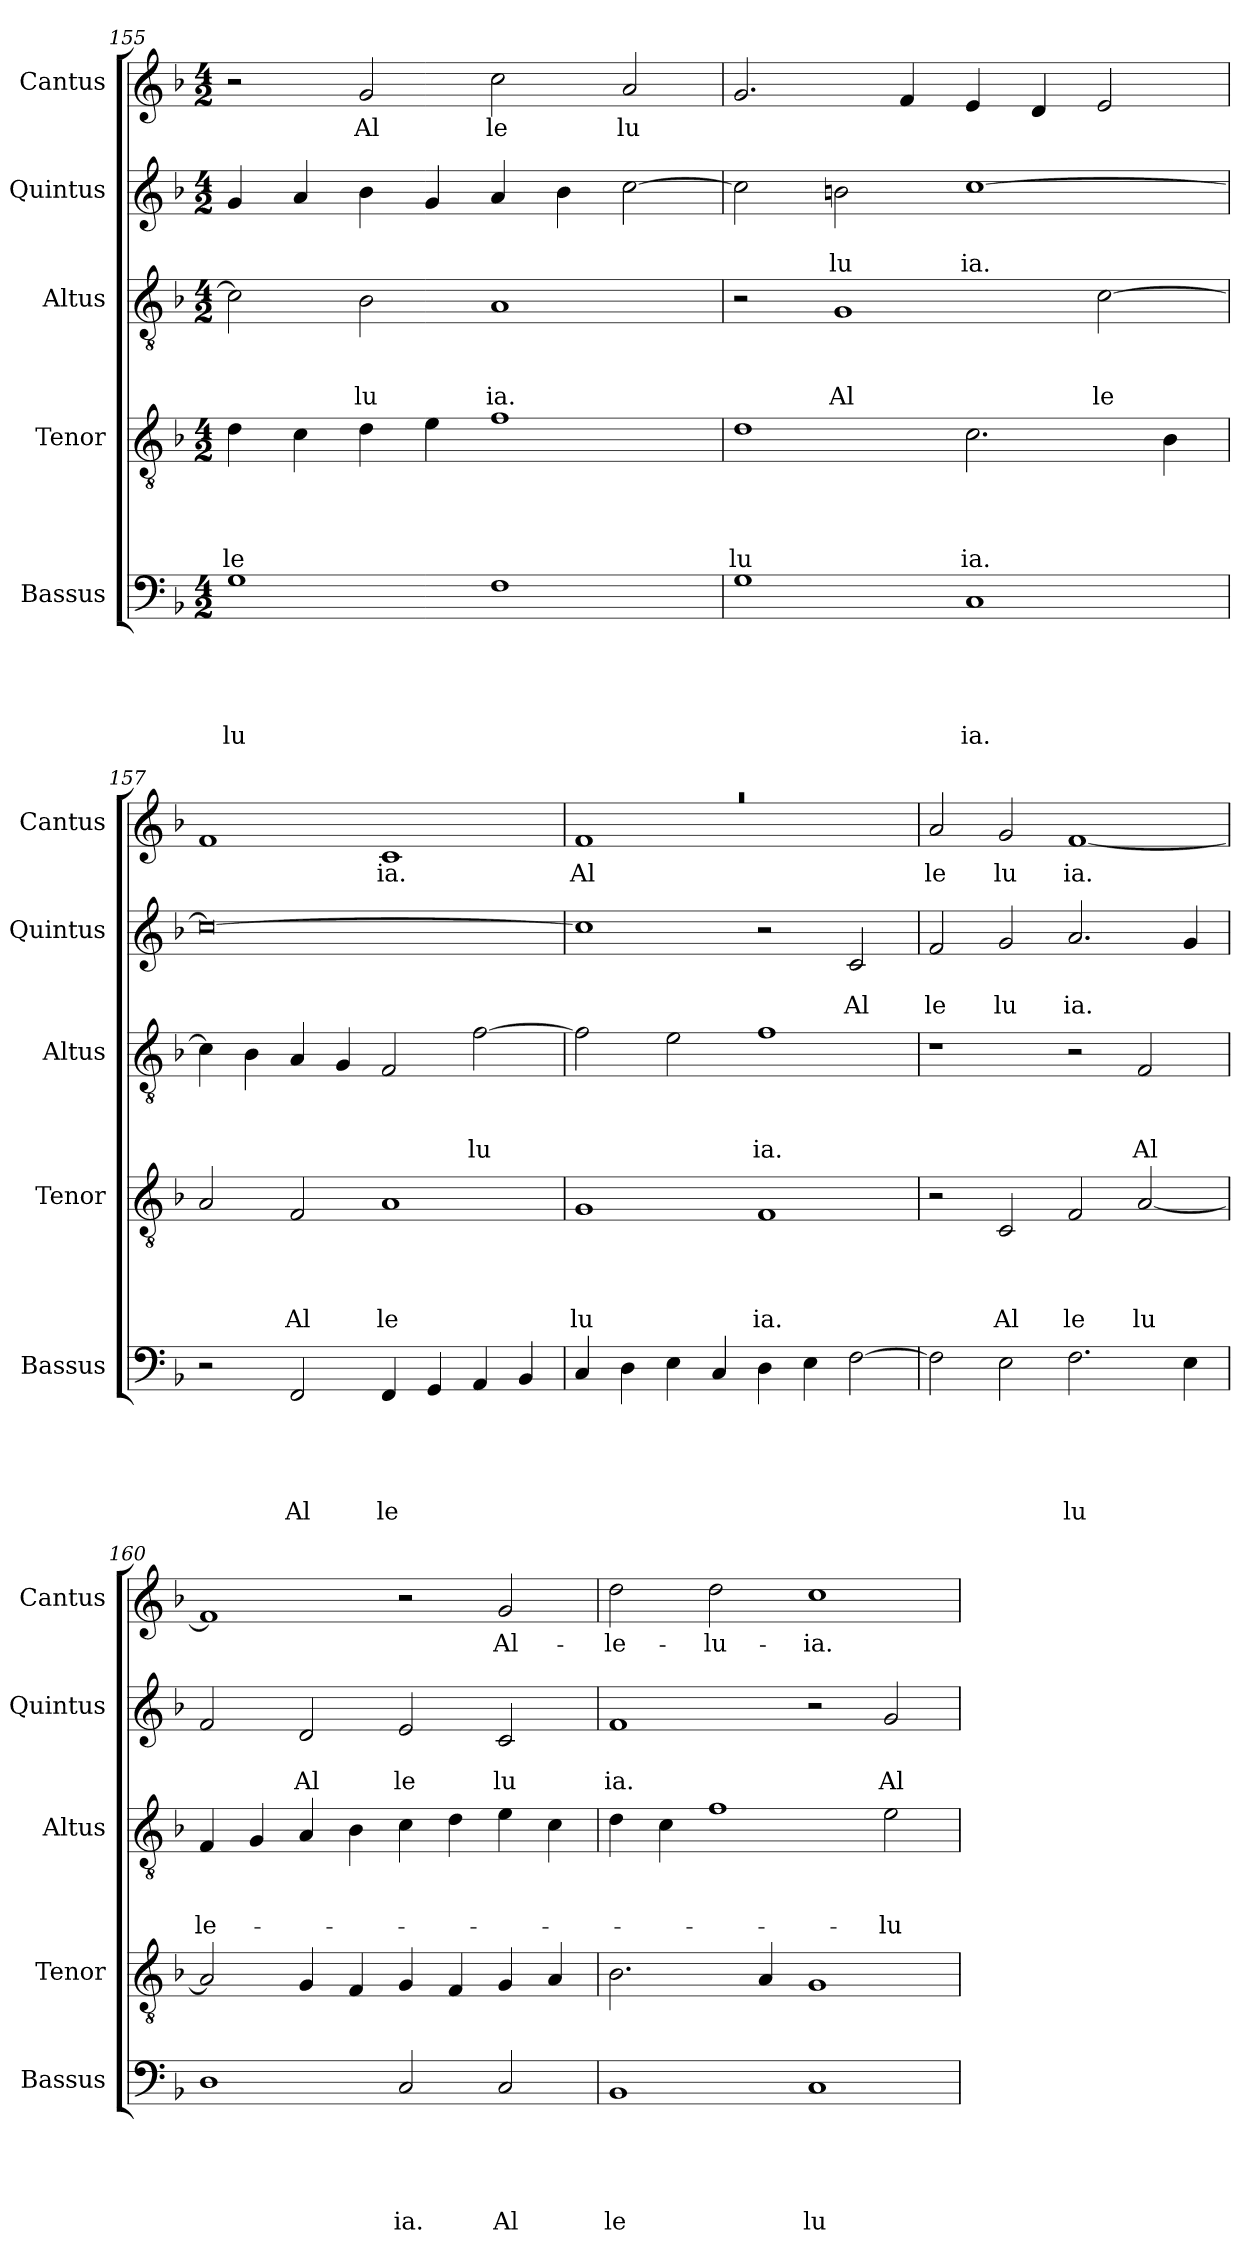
**kern	**text	**text	**text	**text	**text	**kern	**text	**text	**text	**text	**kern	**text	**text	**text	**kern	**text	**text	**kern	**text
*part5	*part5	*part5	*part5	*part5	*part5	*part4	*part4	*part4	*part4	*part4	*part3	*part3	*part3	*part3	*part2	*part2	*part2	*part1	*part1
*staff5	*staff5	*staff5	*staff5	*staff5	*staff5	*staff4	*staff4	*staff4	*staff4	*staff4	*staff3	*staff3	*staff3	*staff3	*staff2	*staff2	*staff2	*staff1	*staff1
*I"Bassus	*	*	*	*	*	*I"Tenor	*	*	*	*	*I"Altus	*	*	*	*I"Quintus	*	*	*I"Cantus	*
*I'Bassus	*	*	*	*	*	*I'Tenor	*	*	*	*	*I'Altus	*	*	*	*I'Quintus	*	*	*I'Cantus	*
*clefF4	*	*	*	*	*	*clefGv2	*	*	*	*	*clefGv2	*	*	*	*clefG2	*	*	*clefG2	*
*k[b-]	*	*	*	*	*	*k[b-]	*	*	*	*	*k[b-]	*	*	*	*k[b-]	*	*	*k[b-]	*
*F:	*	*	*	*	*	*F:	*	*	*	*	*F:	*	*	*	*F:	*	*	*F:	*
*M4/2	*	*	*	*	*	*M4/2	*	*	*	*	*M4/2	*	*	*	*M4/2	*	*	*M4/2	*
=155	=155	=155	=155	=155	=155	=155	=155	=155	=155	=155	=155	=155	=155	=155	=155	=155	=155	=155	=155
!	!	!	!	!	!LO:LY:b	!	!	!	!	!LO:LY:b	!	!	!	!	!	!	!	!	!
1G	.	.	.	.	lu	4d\	.	.	.	le	2c\]	.	.	.	4g/	.	.	2r	.
.	.	.	.	.	.	4c\	.	.	.	.	.	.	.	.	4a/	.	.	.	.
!	!	!	!	!	!	!	!	!	!	!	!	!	!	!LO:LY:b	!	!	!	!	!LO:LY:b
.	.	.	.	.	.	4d\	.	.	.	.	2B-\	.	.	lu	4b-\	.	.	2g/	Al
.	.	.	.	.	.	4e\	.	.	.	.	.	.	.	.	4g/	.	.	.	.
!	!	!	!	!	!	!	!	!	!	!	!	!	!	!LO:LY:b	!	!	!	!	!LO:LY:b
1F	.	.	.	.	.	1f	.	.	.	.	1A	.	.	ia.	4a/	.	.	2cc\	le
.	.	.	.	.	.	.	.	.	.	.	.	.	.	.	4b-\	.	.	.	.
!	!	!	!	!	!	!	!	!	!	!	!	!	!	!	!	!	!	!	!LO:LY:b
.	.	.	.	.	.	.	.	.	.	.	.	.	.	.	[>2cc\	.	.	2a/	lu
=156	=156	=156	=156	=156	=156	=156	=156	=156	=156	=156	=156	=156	=156	=156	=156	=156	=156	=156	=156
!	!	!	!	!	!	!	!	!	!	!LO:LY:b	!	!	!	!	!	!	!	!	!
1G	.	.	.	.	.	1d	.	.	.	lu	2r	.	.	.	2cc\]	.	.	2.g/	.
!	!	!	!	!	!	!	!	!	!	!	!	!	!	!LO:LY:b	!	!	!LO:LY:b	!	!
.	.	.	.	.	.	.	.	.	.	.	1G	.	.	Al	2b\	.	lu	.	.
.	.	.	.	.	.	.	.	.	.	.	.	.	.	.	.	.	.	4f/	.
!	!	!	!	!	!LO:LY:b	!	!	!	!	!LO:LY:b	!	!	!	!	!	!	!LO:LY:b	!	!
1C	.	.	.	.	ia.	2.c\	.	.	.	ia.	.	.	.	.	[>1cc	.	ia.	4e/	.
.	.	.	.	.	.	.	.	.	.	.	.	.	.	.	.	.	.	4d/	.
!	!	!	!	!	!	!	!	!	!	!	!	!	!	!LO:LY:b	!	!	!	!	!
.	.	.	.	.	.	.	.	.	.	.	[>2c\	.	.	le	.	.	.	2e/	.
.	.	.	.	.	.	4B-\	.	.	.	.	.	.	.	.	.	.	.	.	.
=157	=157	=157	=157	=157	=157	=157	=157	=157	=157	=157	=157	=157	=157	=157	=157	=157	=157	=157	=157
2r	.	.	.	.	.	2A/	.	.	.	.	4c\]	.	.	.	0cc_	.	.	1f	.
.	.	.	.	.	.	.	.	.	.	.	4B-\	.	.	.	.	.	.	.	.
!	!	!	!	!	!LO:LY:b	!	!	!	!	!LO:LY:b	!	!	!	!	!	!	!	!	!
2FF/	.	.	.	.	Al	2F/	.	.	.	Al	4A/	.	.	.	.	.	.	.	.
.	.	.	.	.	.	.	.	.	.	.	4G/	.	.	.	.	.	.	.	.
!	!	!	!	!	!LO:LY:b	!	!	!	!	!LO:LY:b	!	!	!	!	!	!	!	!	!LO:LY:b
4FF/	.	.	.	.	le	1A	.	.	.	le	2F/	.	.	.	.	.	.	1c	ia.
4GG/	.	.	.	.	.	.	.	.	.	.	.	.	.	.	.	.	.	.	.
!	!	!	!	!	!	!	!	!	!	!	!	!	!	!LO:LY:b	!	!	!	!	!
4AA/	.	.	.	.	.	.	.	.	.	.	[>2f\	.	.	lu	.	.	.	.	.
4BB-/	.	.	.	.	.	.	.	.	.	.	.	.	.	.	.	.	.	.	.
=158	=158	=158	=158	=158	=158	=158	=158	=158	=158	=158	=158	=158	=158	=158	=158	=158	=158	=158	=158
!	!	!	!	!	!	!	!	!	!	!LO:LY:b	!	!	!	!	!	!	!	!LO:N:vis=1	!LO:LY:b
*	*	*	*	*	*	*	*	*	*	*	*	*	*	*	*	*	*	*^	*
4C/	.	.	.	.	.	1G	.	.	.	lu	2f\]	.	.	.	1cc]	.	.	0raa	1f	Al
4D\	.	.	.	.	.	.	.	.	.	.	.	.	.	.	.	.	.	.	.	.
4E\	.	.	.	.	.	.	.	.	.	.	2e\	.	.	.	.	.	.	.	.	.
4C/	.	.	.	.	.	.	.	.	.	.	.	.	.	.	.	.	.	.	.	.
!	!	!	!	!	!	!	!	!	!	!LO:LY:b	!	!	!	!LO:LY:b	!	!	!	!	!	!
4D\	.	.	.	.	.	1F	.	.	.	ia.	1f	.	.	ia.	2r	.	.	.	1ryy	.
4E\	.	.	.	.	.	.	.	.	.	.	.	.	.	.	.	.	.	.	.	.
!	!	!	!	!	!	!	!	!	!	!	!	!	!	!	!	!	!LO:LY:b	!	!	!
[>2F\	.	.	.	.	.	.	.	.	.	.	.	.	.	.	2c/	.	Al	.	.	.
*	*	*	*	*	*	*	*	*	*	*	*	*	*	*	*	*	*	*v	*v	*
=159	=159	=159	=159	=159	=159	=159	=159	=159	=159	=159	=159	=159	=159	=159	=159	=159	=159	=159	=159
!	!	!	!	!	!	!	!	!	!	!	!	!	!	!	!	!	!LO:LY:b	!	!LO:LY:b
2F\]	.	.	.	.	.	2r	.	.	.	.	1r	.	.	.	2f/	.	le	2a/	le
!	!	!	!	!	!	!	!	!	!	!LO:LY:b	!	!	!	!	!	!	!LO:LY:b	!	!LO:LY:b
2E\	.	.	.	.	.	2C/	.	.	.	Al	.	.	.	.	2g/	.	lu	2g/	lu
!	!	!	!	!	!LO:LY:b	!	!	!	!	!LO:LY:b	!	!	!	!	!	!	!LO:LY:b	!	!LO:LY:b
2.F\	.	.	.	.	lu	2F/	.	.	.	le	2r	.	.	.	2.a/	.	ia.	[<1f	ia.
!	!	!	!	!	!	!	!	!	!	!LO:LY:b	!	!	!	!LO:LY:b	!	!	!	!	!
.	.	.	.	.	.	[<2A/	.	.	.	lu	2F/	.	.	Al	.	.	.	.	.
4E\	.	.	.	.	.	.	.	.	.	.	.	.	.	.	4g/	.	.	.	.
!!LO:LB:g=z
=160	=160	=160	=160	=160	=160	=160	=160	=160	=160	=160	=160	=160	=160	=160	=160	=160	=160	=160	=160
!	!	!	!	!	!	!	!	!	!	!	!	!	!	!LO:LY:b	!	!	!	!	!
1D	.	.	.	.	.	2A/]	.	.	.	.	4F/	.	.	le-	2f/	.	.	1f]	.
.	.	.	.	.	.	.	.	.	.	.	4G/	.	.	.	.	.	.	.	.
!	!	!	!	!	!	!	!	!	!	!	!	!	!	!	!	!	!LO:LY:b	!	!
.	.	.	.	.	.	4G/	.	.	.	.	4A/	.	.	.	2d/	.	Al	.	.
.	.	.	.	.	.	4F/	.	.	.	.	4B-\	.	.	.	.	.	.	.	.
!	!	!	!	!	!LO:LY:b	!	!	!	!	!	!	!	!	!	!	!	!LO:LY:b	!	!
2C/	.	.	.	.	ia.	4G/	.	.	.	.	4c\	.	.	.	2e/	.	le	2r	.
.	.	.	.	.	.	4F/	.	.	.	.	4d\	.	.	.	.	.	.	.	.
!	!	!	!	!	!LO:LY:b	!	!	!	!	!	!	!	!	!	!	!	!LO:LY:b	!	!LO:LY:b
2C/	.	.	.	.	Al	4G/	.	.	.	.	4e\	.	.	.	2c/	.	lu	2g/	Al-
.	.	.	.	.	.	4A/	.	.	.	.	4c\	.	.	.	.	.	.	.	.
=161	=161	=161	=161	=161	=161	=161	=161	=161	=161	=161	=161	=161	=161	=161	=161	=161	=161	=161	=161
!	!	!	!	!	!LO:LY:b	!	!	!	!	!	!	!	!	!	!	!	!LO:LY:b	!	!LO:LY:b
1BB-	.	.	.	.	le	2.B-\	.	.	.	.	4d\	.	.	.	1f	.	ia.	2dd\	-le-
.	.	.	.	.	.	.	.	.	.	.	4c\	.	.	.	.	.	.	.	.
!	!	!	!	!	!	!	!	!	!	!	!	!	!	!	!	!	!	!	!LO:LY:b
.	.	.	.	.	.	.	.	.	.	.	1f	.	.	.	.	.	.	2dd\	-lu-
.	.	.	.	.	.	4A/	.	.	.	.	.	.	.	.	.	.	.	.	.
!	!	!	!	!	!LO:LY:b	!	!	!	!	!	!	!	!	!	!	!	!	!	!LO:LY:b
1C	.	.	.	.	lu	1G	.	.	.	.	.	.	.	.	2r	.	.	1cc	-ia.
!	!	!	!	!	!	!	!	!	!	!	!	!	!	!LO:LY:b	!	!	!LO:LY:b	!	!
.	.	.	.	.	.	.	.	.	.	.	2e\	.	.	-lu-	2g/	.	Al	.	.
=	=	=	=	=	=	=	=	=	=	=	=	=	=	=	=	=	=	=	=
*-	*-	*-	*-	*-	*-	*-	*-	*-	*-	*-	*-	*-	*-	*-	*-	*-	*-	*-	*-
